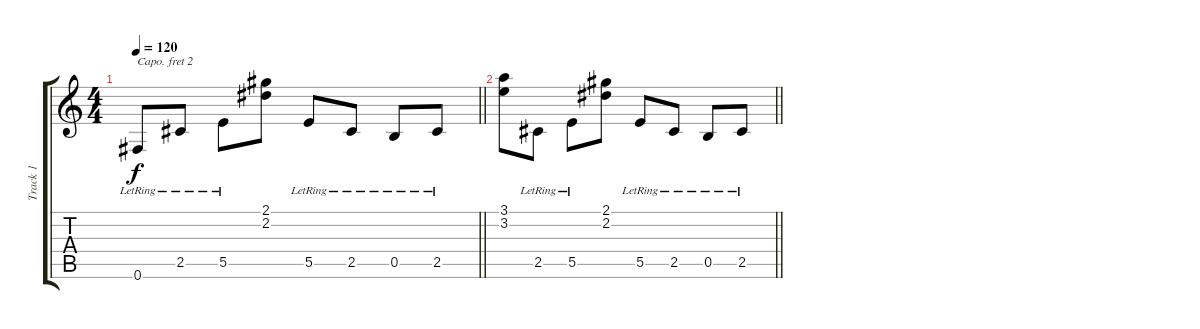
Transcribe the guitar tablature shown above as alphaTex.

\track ("Track 1" "Track 1") {instrument acousticguitarnylon}
\staff {score tabs}
\capo 2
\tuning (E4 B3 G3 D3 A2 E2) {hide}
\ts (4 4)
\tempo 120
\clef g2
\barLineRight lightlight
\ks c
0.6{lr}.8{dy f} 2.5{lr}.8 5.5{lr}.8 (2.1 2.2).8 5.5{lr}.8 2.5{lr}.8 0.5{lr}.8 2.5{lr}.8 |
\barLineRight lightlight
(3.1 3.2).8 2.5{lr}.8 5.5{lr}.8 (2.1 2.2).8 5.5{lr}.8 2.5{lr}.8 0.5{lr}.8 2.5{lr}.8
